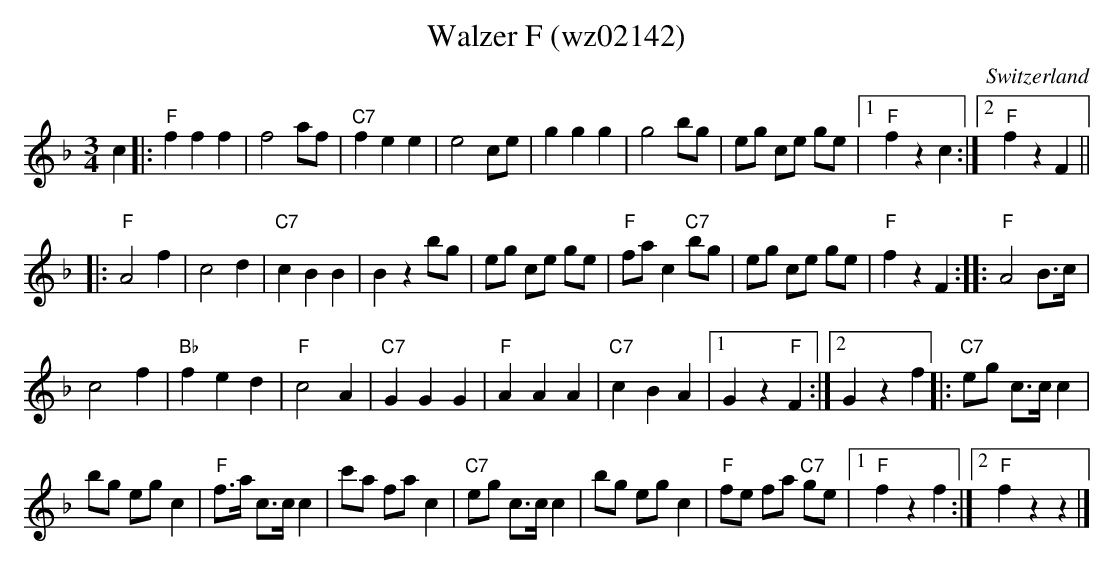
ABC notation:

X:1
T:Walzer F (wz02142)
O:Switzerland
M:3/4
L:1/8
K:F major
c2 |: "F"f2f2f2 | f4af | "C7"f2e2e2 | e4 ce | g2g2g2 | g4bg | eg ce ge |1 "F"f2z2c2 :|2 "F"f2z2F2 ||
|: "F"A4f2 | c4d2 | "C7"c2B2B2 | B2z2bg | eg ce ge | "F"fac2"C7"bg | eg ce ge | "F"f2z2F2 :: "F"A4B>c |
c4f2  | "Bb"f2e2d2 | "F"c4A2 | "C7"G2G2G2 | "F"A2A2A2 | "C7"c2B2A2 |1 G2z2"F"F2 :|2 G2z2f2 |: "C7"eg c>cc2 |
bg egc2 | "F"f>a c>cc2 | c'a fac2 | "C7"eg c>cc2 | bg egc2 | "F"fe fa "C7"ge |1 "F"f2z2f2 :|2 "F"f2z2z2 |]
